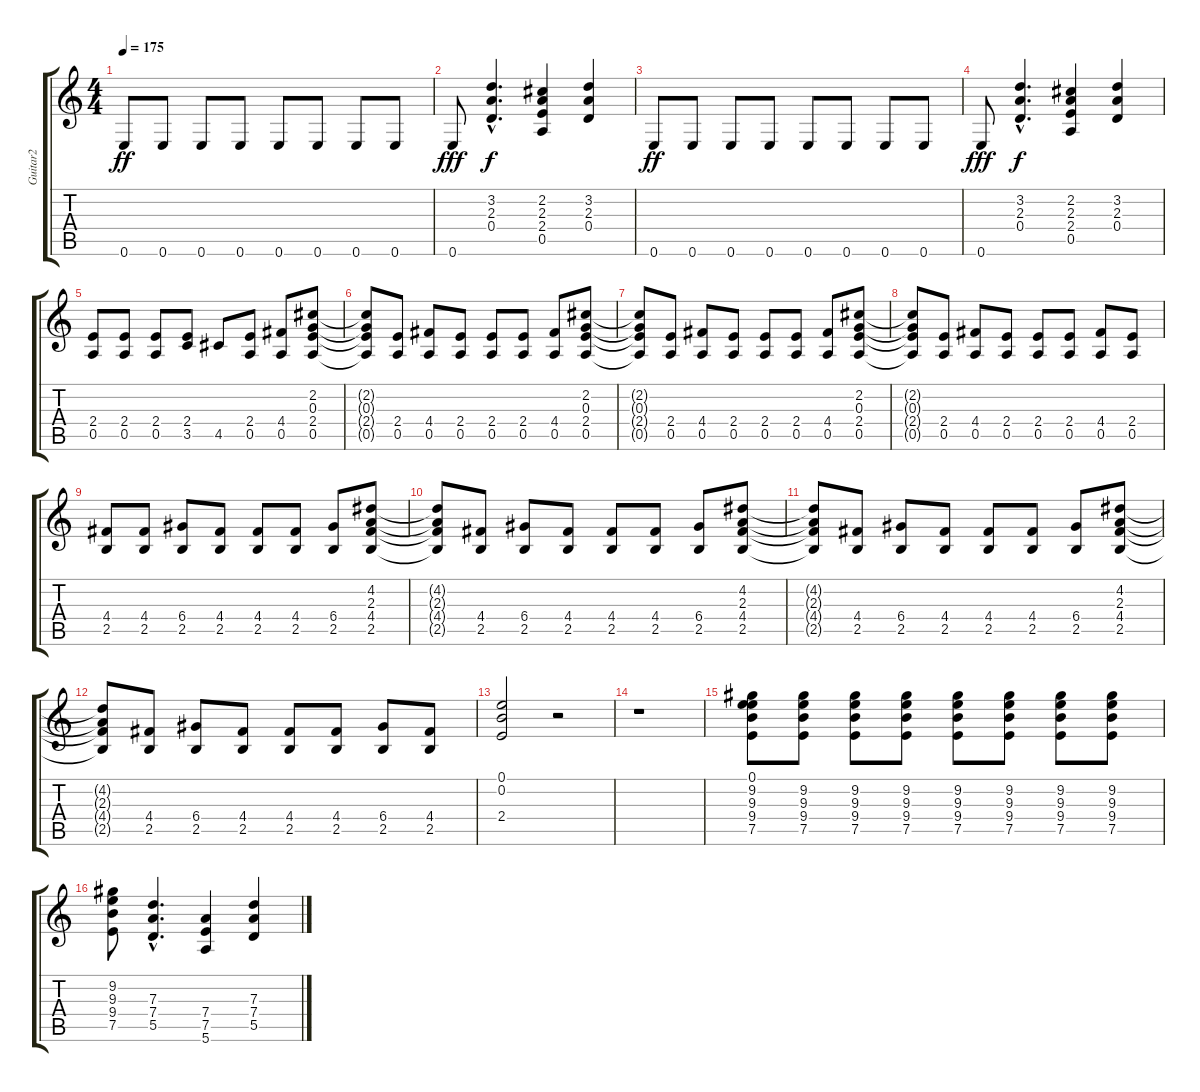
\track ("Guitar2" "Guitar2") {instrument distortionguitar}
\staff {score tabs}
\tuning (E4 B3 G3 D3 A2 E2) {hide}
\ts (4 4)
\tempo 175
\clef g2
\ks c
0.6.8{dy ff} 0.6.8 0.6.8 0.6.8 0.6.8 0.6.8 0.6.8 0.6.8 |
0.6.8{dy fff} (3.2{hac} 2.3{hac} 0.4{hac}).4{d dy f} (2.2 2.3 2.4 0.5).4 (3.2 2.3 0.4).4 |
0.6.8{dy ff} 0.6.8 0.6.8 0.6.8 0.6.8 0.6.8 0.6.8 0.6.8 |
0.6.8{dy fff} (3.2{hac} 2.3{hac} 0.4{hac}).4{d dy f} (2.2 2.3 2.4 0.5).4 (3.2 2.3 0.4).4 |
(2.4 0.5).8 (2.4 0.5).8 (2.4 0.5).8 (2.4 3.5).8 4.5.8 (2.4 0.5).8 (4.4 0.5).8 (2.2 0.3 2.4 0.5).8 |
(2.2{t} 0.3{t} 2.4{t} 0.5{t}).8 (2.4 0.5).8 (4.4 0.5).8 (2.4 0.5).8 (2.4 0.5).8 (2.4 0.5).8 (4.4 0.5).8 (2.2 0.3 2.4 0.5).8 |
(2.2{t} 0.3{t} 2.4{t} 0.5{t}).8 (2.4 0.5).8 (4.4 0.5).8 (2.4 0.5).8 (2.4 0.5).8 (2.4 0.5).8 (4.4 0.5).8 (2.2 0.3 2.4 0.5).8 |
(2.2{t} 0.3{t} 2.4{t} 0.5{t}).8 (2.4 0.5).8 (4.4 0.5).8 (2.4 0.5).8 (2.4 0.5).8 (2.4 0.5).8 (4.4 0.5).8 (2.4 0.5).8 |
(4.4 2.5).8 (4.4 2.5).8 (6.4 2.5).8 (4.4 2.5).8 (4.4 2.5).8 (4.4 2.5).8 (6.4 2.5).8 (4.2 2.3 4.4 2.5).8 |
(4.2{t} 2.3{t} 4.4{t} 2.5{t}).8 (4.4 2.5).8 (6.4 2.5).8 (4.4 2.5).8 (4.4 2.5).8 (4.4 2.5).8 (6.4 2.5).8 (4.2 2.3 4.4 2.5).8 |
(4.2{t} 2.3{t} 4.4{t} 2.5{t}).8 (4.4 2.5).8 (6.4 2.5).8 (4.4 2.5).8 (4.4 2.5).8 (4.4 2.5).8 (6.4 2.5).8 (4.2 2.3 4.4 2.5).8 |
(4.2{t} 2.3{t} 4.4{t} 2.5{t}).8 (4.4 2.5).8 (6.4 2.5).8 (4.4 2.5).8 (4.4 2.5).8 (4.4 2.5).8 (6.4 2.5).8 (4.4 2.5).8 |
(0.1 0.2 2.4).2 r.2 |
r.1 |
(0.1 9.2 9.3 9.4 7.5).8 (9.2 9.3 9.4 7.5).8 (9.2 9.3 9.4 7.5).8 (9.2 9.3 9.4 7.5).8 (9.2 9.3 9.4 7.5).8 (9.2 9.3 9.4 7.5).8 (9.2 9.3 9.4 7.5).8 (9.2 9.3 9.4 7.5).8 |
(9.2 9.3 9.4 7.5).8 (7.3{hac} 7.4{hac} 5.5{hac}).4{d} (7.4 7.5 5.6).4 (7.3 7.4 5.5).4
